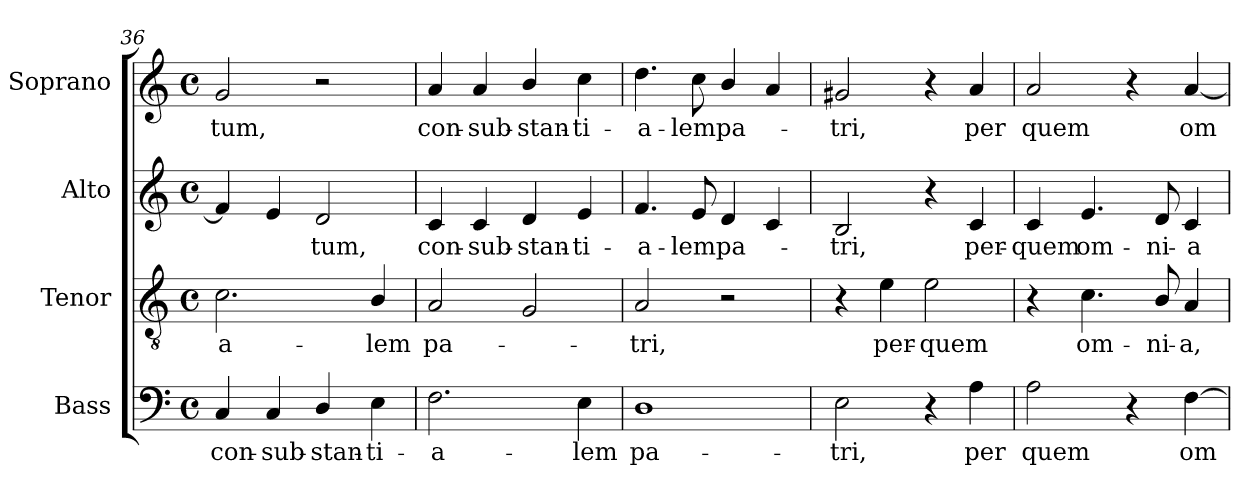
**kern	**text	**kern	**text	**kern	**text	**kern	**text
*part4	*part4	*part3	*part3	*part2	*part2	*part1	*part1
*staff4	*staff4	*staff3	*staff3	*staff2	*staff2	*staff1	*staff1
*I"Bass	*	*I"Tenor	*	*I"Alto	*	*I"Soprano	*
*I'B.	*	*I'T.	*	*I'A.	*	*I'S.	*
*clefF4	*	*clefGv2	*	*clefG2	*	*clefG2	*
*	*	*ITrd7c12	*	*	*	*	*
*k[]	*	*k[]	*	*k[]	*	*k[]	*
*C:	*	*C:	*	*C:	*	*C:	*
*M4/4	*	*M4/4	*	*M4/4	*	*M4/4	*
*met(c)	*	*met(c)	*	*met(c)	*	*met(c)	*
=36	=36	=36	=36	=36	=36	=36	=36
!	!LO:LY:b:color=#000000	!	!	!	!	!	!
!	!	!	!LO:LY:b:color=#000000	!	!	!	!
!	!	!	!	!	!	!	!LO:LY:b:color=#000000
4Ci/	con-	2.Ci\	-a-	4fi/]	.	2gi/	-tum,
!	!LO:LY:b:color=#000000	!	!	!	!	!	!
4Ci/	-sub-	.	.	4ei/	.	.	.
!	!LO:LY:b:color=#000000	!	!	!	!	!	!
!	!	!	!	!	!LO:LY:b:color=#000000	!	!
4Di/	-stan-	.	.	2di/	-tum,	2r	.
!	!LO:LY:b:color=#000000	!	!	!	!	!	!
!	!	!	!LO:LY:b:color=#000000	!	!	!	!
4Ei\	-ti-	4BBi/	-lem	.	.	.	.
!!LO:LB:g=z
=37	=37	=37	=37	=37	=37	=37	=37
!	!LO:LY:b:color=#000000	!	!	!	!	!	!
!	!	!	!LO:LY:b:color=#000000	!	!	!	!
!	!	!	!	!	!LO:LY:b:color=#000000	!	!
!	!	!	!	!	!	!	!LO:LY:b:color=#000000
2.Fi\	-a-	2AAi/	pa-	4ci/	con-	4ai/	con-
!	!	!	!	!	!LO:LY:b:color=#000000	!	!
!	!	!	!	!	!	!	!LO:LY:b:color=#000000
.	.	.	.	4ci/	-sub-	4ai/	-sub-
!	!	!	!	!	!LO:LY:b:color=#000000	!	!
!	!	!	!	!	!	!	!LO:LY:b:color=#000000
.	.	2GGi/	.	4di/	-stan-	4bi/	-stan-
!	!LO:LY:b:color=#000000	!	!	!	!	!	!
!	!	!	!	!	!LO:LY:b:color=#000000	!	!
!	!	!	!	!	!	!	!LO:LY:b:color=#000000
4Ei\	-lem	.	.	4ei/	-ti-	4cci\	-ti-
=38	=38	=38	=38	=38	=38	=38	=38
!	!LO:LY:b:color=#000000	!	!	!	!	!	!
!	!	!	!LO:LY:b:color=#000000	!	!	!	!
!	!	!	!	!	!LO:LY:b:color=#000000	!	!
!	!	!	!	!	!	!	!LO:LY:b:color=#000000
1Di	pa-	2AAi/	-tri,	4.fi/	-a-	4.ddi\	-a-
!	!	!	!	!	!LO:LY:b:color=#000000	!	!
!	!	!	!	!	!	!	!LO:LY:b:color=#000000
.	.	.	.	8ei/	-lem	8cci\	-lem
!	!	!	!	!	!LO:LY:b:color=#000000	!	!
!	!	!	!	!	!	!	!LO:LY:b:color=#000000
.	.	2r	.	4di/	pa-	4bi/	pa-
.	.	.	.	4ci/	.	4ai/	.
=39	=39	=39	=39	=39	=39	=39	=39
!	!LO:LY:b:color=#000000	!	!	!	!	!	!
!	!	!	!	!	!LO:LY:b:color=#000000	!	!
!	!	!	!	!	!	!	!LO:LY:b:color=#000000
2Ei\	-tri,	4r	.	2Bi/	-tri,	2g#Xi/	-tri,
!	!	!	!LO:LY:b:color=#000000	!	!	!	!
.	.	4Ei\	per-	.	.	.	.
!	!	!	!LO:LY:b:color=#000000	!	!	!	!
4r	.	2Ei\	-quem	4r	.	4r	.
!	!LO:LY:b:color=#000000	!	!	!	!	!	!
!	!	!	!	!	!LO:LY:b:color=#000000	!	!
!	!	!	!	!	!	!	!LO:LY:b:color=#000000
4Ai\	per	.	.	4ci/	per-	4ai/	per
=40	=40	=40	=40	=40	=40	=40	=40
!	!LO:LY:b:color=#000000	!	!	!	!	!	!
!	!	!	!	!	!LO:LY:b:color=#000000	!	!
!	!	!	!	!	!	!	!LO:LY:b:color=#000000
2Ai\	quem	4r	.	4ci/	-quem	2ai/	quem
!	!	!	!LO:LY:b:color=#000000	!	!	!	!
!	!	!	!	!	!LO:LY:b:color=#000000	!	!
.	.	4.Ci\	om-	4.ei/	om-	.	.
4r	.	.	.	.	.	4r	.
!	!	!	!LO:LY:b:color=#000000	!	!	!	!
!	!	!	!	!	!LO:LY:b:color=#000000	!	!
.	.	8BBi/	-ni-	8di/	-ni-	.	.
!	!LO:LY:b:color=#000000	!	!	!	!	!	!
!	!	!	!LO:LY:b:color=#000000	!	!	!	!
!	!	!	!	!	!LO:LY:b:color=#000000	!	!
!	!	!	!	!	!	!	!LO:LY:b:color=#000000
[4Fi\	om-	4AAi/	-a,	4ci/	-a	[4ai/	om-
=	=	=	=	=	=	=	=
*-	*-	*-	*-	*-	*-	*-	*-
